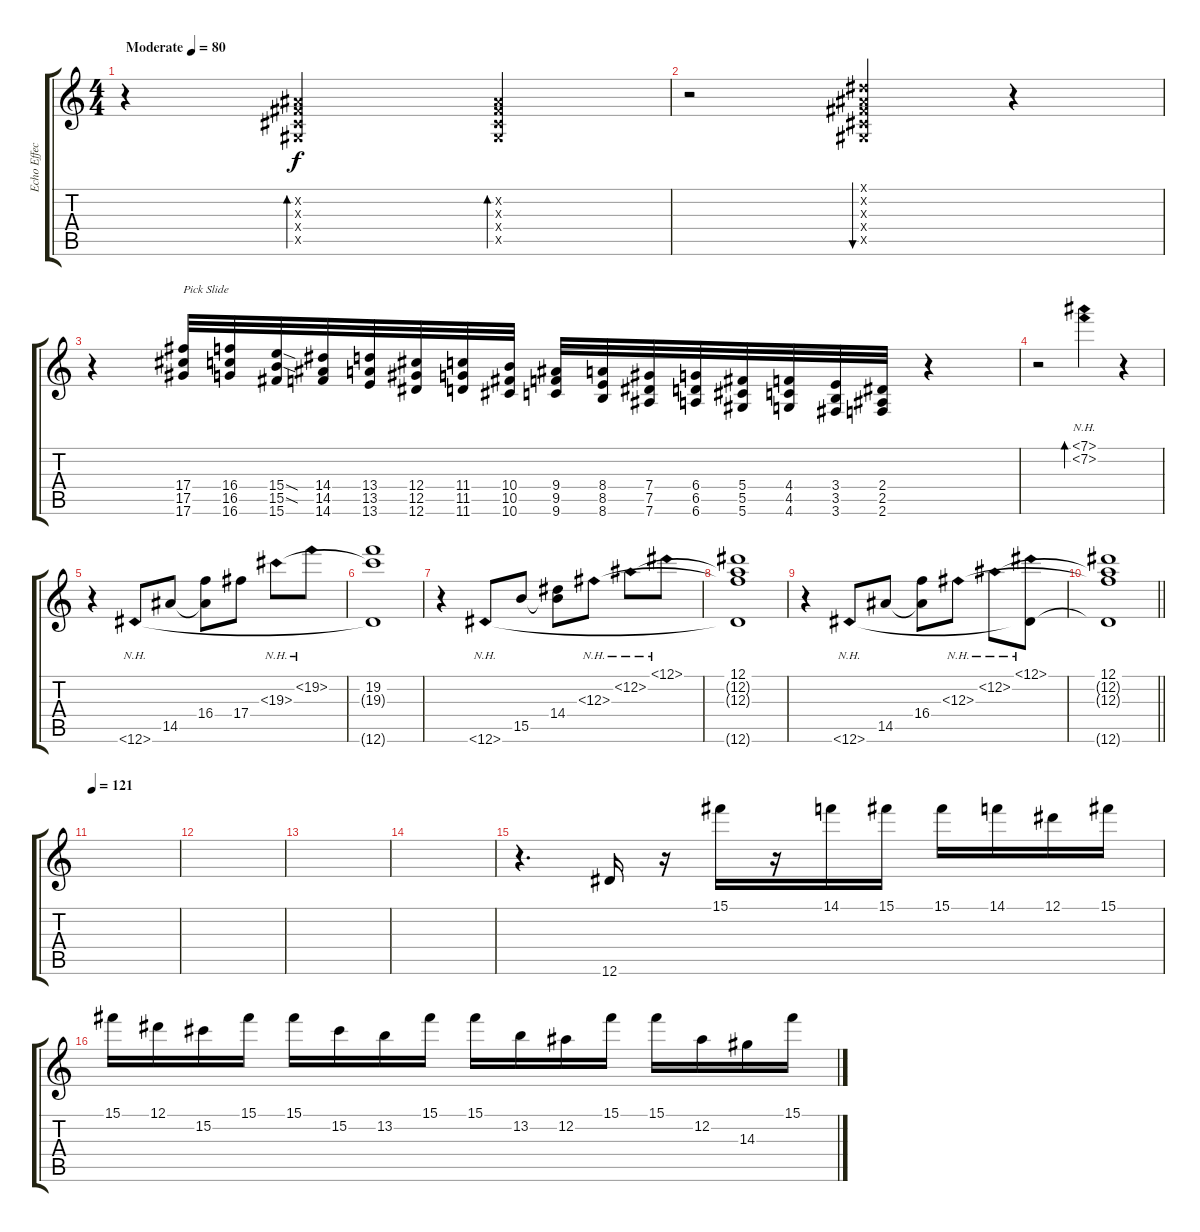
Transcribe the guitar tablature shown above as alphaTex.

\track ("Echo Effect2" "Echo Effec") {instrument electricguitarjazz}
\staff {score tabs}
\tuning (Eb4 Bb3 Gb3 Db3 Ab2 Eb2) {hide}
\ts (4 4)
\tempo (80 "Moderate")
\clef g2
\ks c
r.4{dy f instrument electricguitarjazz} (0.2{x} 0.3{x} 0.4{x} 0.5{x}).2{bd 30 instrument woodblock} (0.2{x} 0.3{x} 0.4{x} 0.5{x}).4{bd 60} |
r.2 (0.1{x} 0.2{x} 0.3{x} 0.4{x} 0.5{x}).4{bu 240} r.4 |
r.4 (17.4 17.5 17.6).32{txt "Pick Slide" instrument guitarfretnoise} (16.4 16.5 16.6).32 (15.4{sod} 15.5{sod} 15.6).32 (14.4 14.5 14.6).32 (13.4 13.5 13.6).32 (12.4 12.5 12.6).32 (11.4 11.5 11.6).32 (10.4 10.5 10.6).32 (9.4 9.5 9.6).32 (8.4 8.5 8.6).32 (7.4 7.5 7.6).32 (6.4 6.5 6.6).32 (5.4 5.5 5.6).32 (4.4 4.5 4.6).32 (3.4 3.5 3.6).32 (2.4 2.5 2.6).32 r.4 |
r.2{instrument electricguitarjazz} (7.1{nh} 7.2{nh}).4{bd 120} r.4 |
r.4 12.6{nh}.8 14.5.8 (16.4 14.5{t}).8 17.4.8 19.3{nh}.8 19.2{nh}.8 |
(19.2 19.3{t} 12.6{t}).1 |
r.4 12.6{nh}.8 15.5.8 (14.4 15.5{t}).8 12.3{nh}.8 12.2{nh}.8 12.1{nh}.8 |
(12.1 12.2{t} 12.3{t} 12.6{t}).1 |
r.4 12.6{nh}.8 14.5.8 (16.4 14.5{t}).8 12.3{nh}.8 12.2{nh}.8 (12.1{nh} 12.6{t}).8 |
\barLineRight lightlight
(12.1 12.2{t} 12.3{t} 12.6{t}).1 |
\tempo 121
|
|
|
|
r.4{d} 12.6.16 r.16 15.1.16 r.16 14.1.16 15.1.16 15.1.16 14.1.16 12.1.16 15.1.16 |
15.1.16 12.1.16 15.2.16 15.1.16 15.1.16 15.2.16 13.2.16 15.1.16 15.1.16 13.2.16 12.2.16 15.1.16 15.1.16 12.2.16 14.3.16 15.1.16
